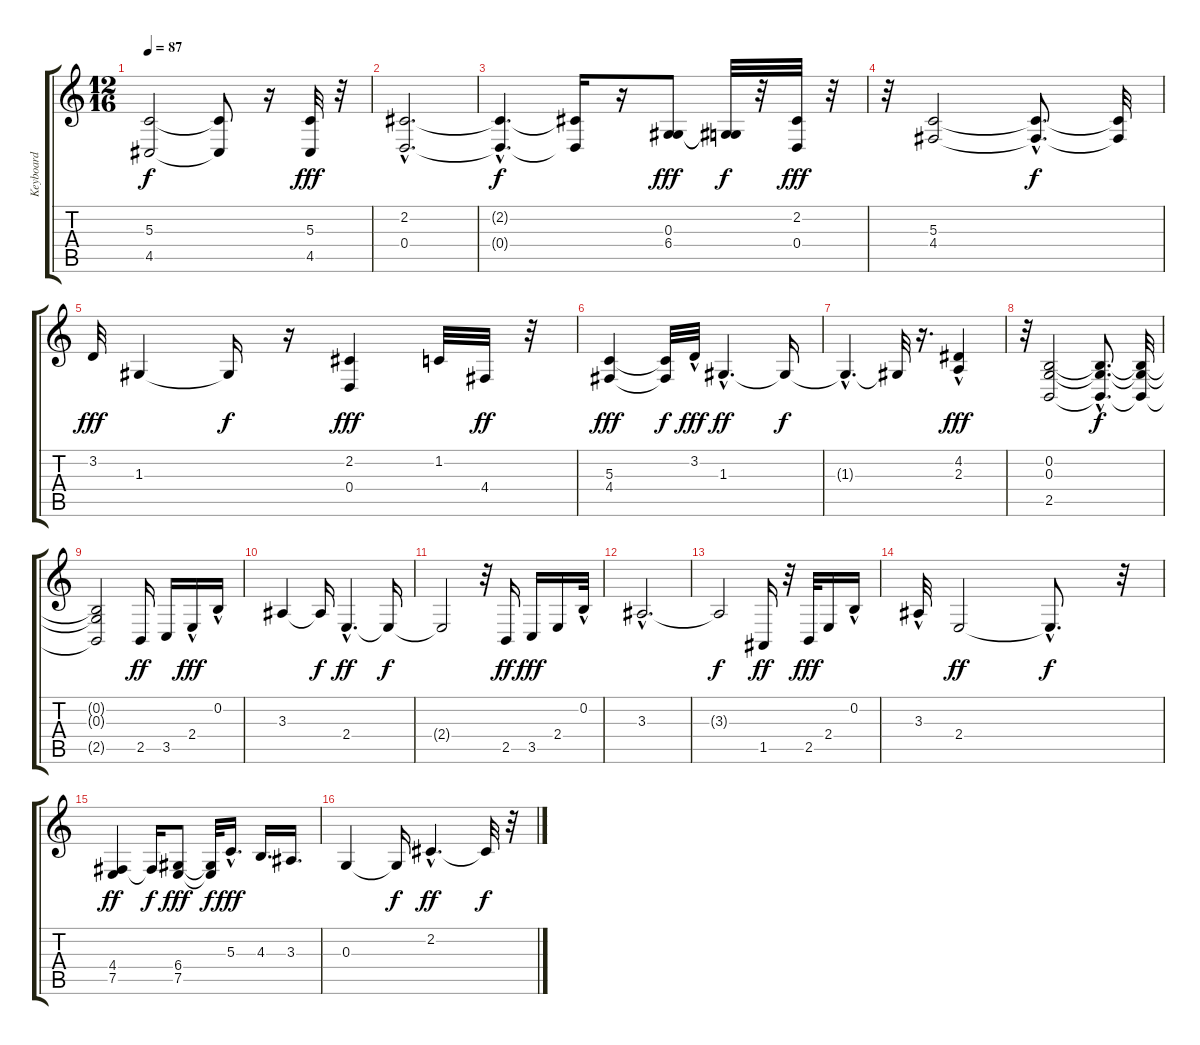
\track ("Keyboard" "Keyboard") {instrument fx5brightness}
\staff {score tabs}
\tuning (E4 B3 G3 D3 A2 E2) {hide}
\ts (12 16)
\tempo 87
\clef g2
\ks c
(5.3{t} 4.5{t}).2{dy f} (5.3{t} 4.5{t}).8 r.16 (5.3 4.5).32{dy fff} r.32 |
(2.2{hac} 0.4{hac}).2{d} |
(2.2{hac t} 0.4{hac t}).4{d dy f} (2.2{t} 0.4{t}).16 r.16 (0.3 6.4).8{dy fff} (0.3{t} 6.4{t}).32{dy f} r.32 (2.2 0.4).32{dy fff} r.32 |
r.32 (5.3 4.4).2 (5.3{hac t} 4.4{hac t}).8{d dy f} (5.3{t} 4.4{t}).32 |
3.2.32{dy fff} 1.3.4 1.3{t}.16{dy f} r.16 (2.2 0.4).4{dy fff} 1.2.32 4.4.32{dy ff} r.32 |
(5.3 4.4).4{dy fff} (5.3{t} 4.4{t}).32{dy f} 3.2{hac}.32{dy fff} 1.3{hac}.4{d dy ff} 1.3{t}.16{dy f} |
1.3{hac t}.4{d} 1.3{t}.32 r.16{d} (4.2{hac} 2.3).4{dy fff} |
r.32 (0.2 0.3 2.5).2 (0.2{hac t} 0.3{hac t} 2.5{hac t}).8{d dy f} (0.2{t} 0.3{t} 2.5{t}).32 |
(0.2{t} 0.3{t} 2.5{t}).2 2.5.16{dy ff} 3.5.16 2.4{hac}.16{dy fff} 0.2{hac}.16 |
3.3.4 3.3{t}.16{dy f} 2.4{hac}.4{d dy ff} 2.4{t}.16{dy f} |
2.4{t}.2 r.32 2.5.16{dy ff} 3.5.16{dy fff} 2.4.16 0.2{hac}.32 |
3.3{hac}.2{d} |
3.3{t}.2{dy f} 1.5.16{dy ff} r.32 2.5.32{dy fff} 2.4.16 0.2{hac}.16 |
3.3{hac}.32 2.4.2{dy ff} 2.4{hac t}.8{d dy f} r.32 |
(4.4 7.5).4{dy ff} 4.4{t}.16{dy f} (6.4 7.5).8{dy fff} (6.4{t} 7.5{t}).32{dy f} 5.3{hac}.16{d dy fff} 4.3.16{d} 3.3.16{d} |
0.3.4 0.3{t}.16{dy f} 2.2{hac}.4{d dy ff} 2.2{t}.32{dy f} r.32
